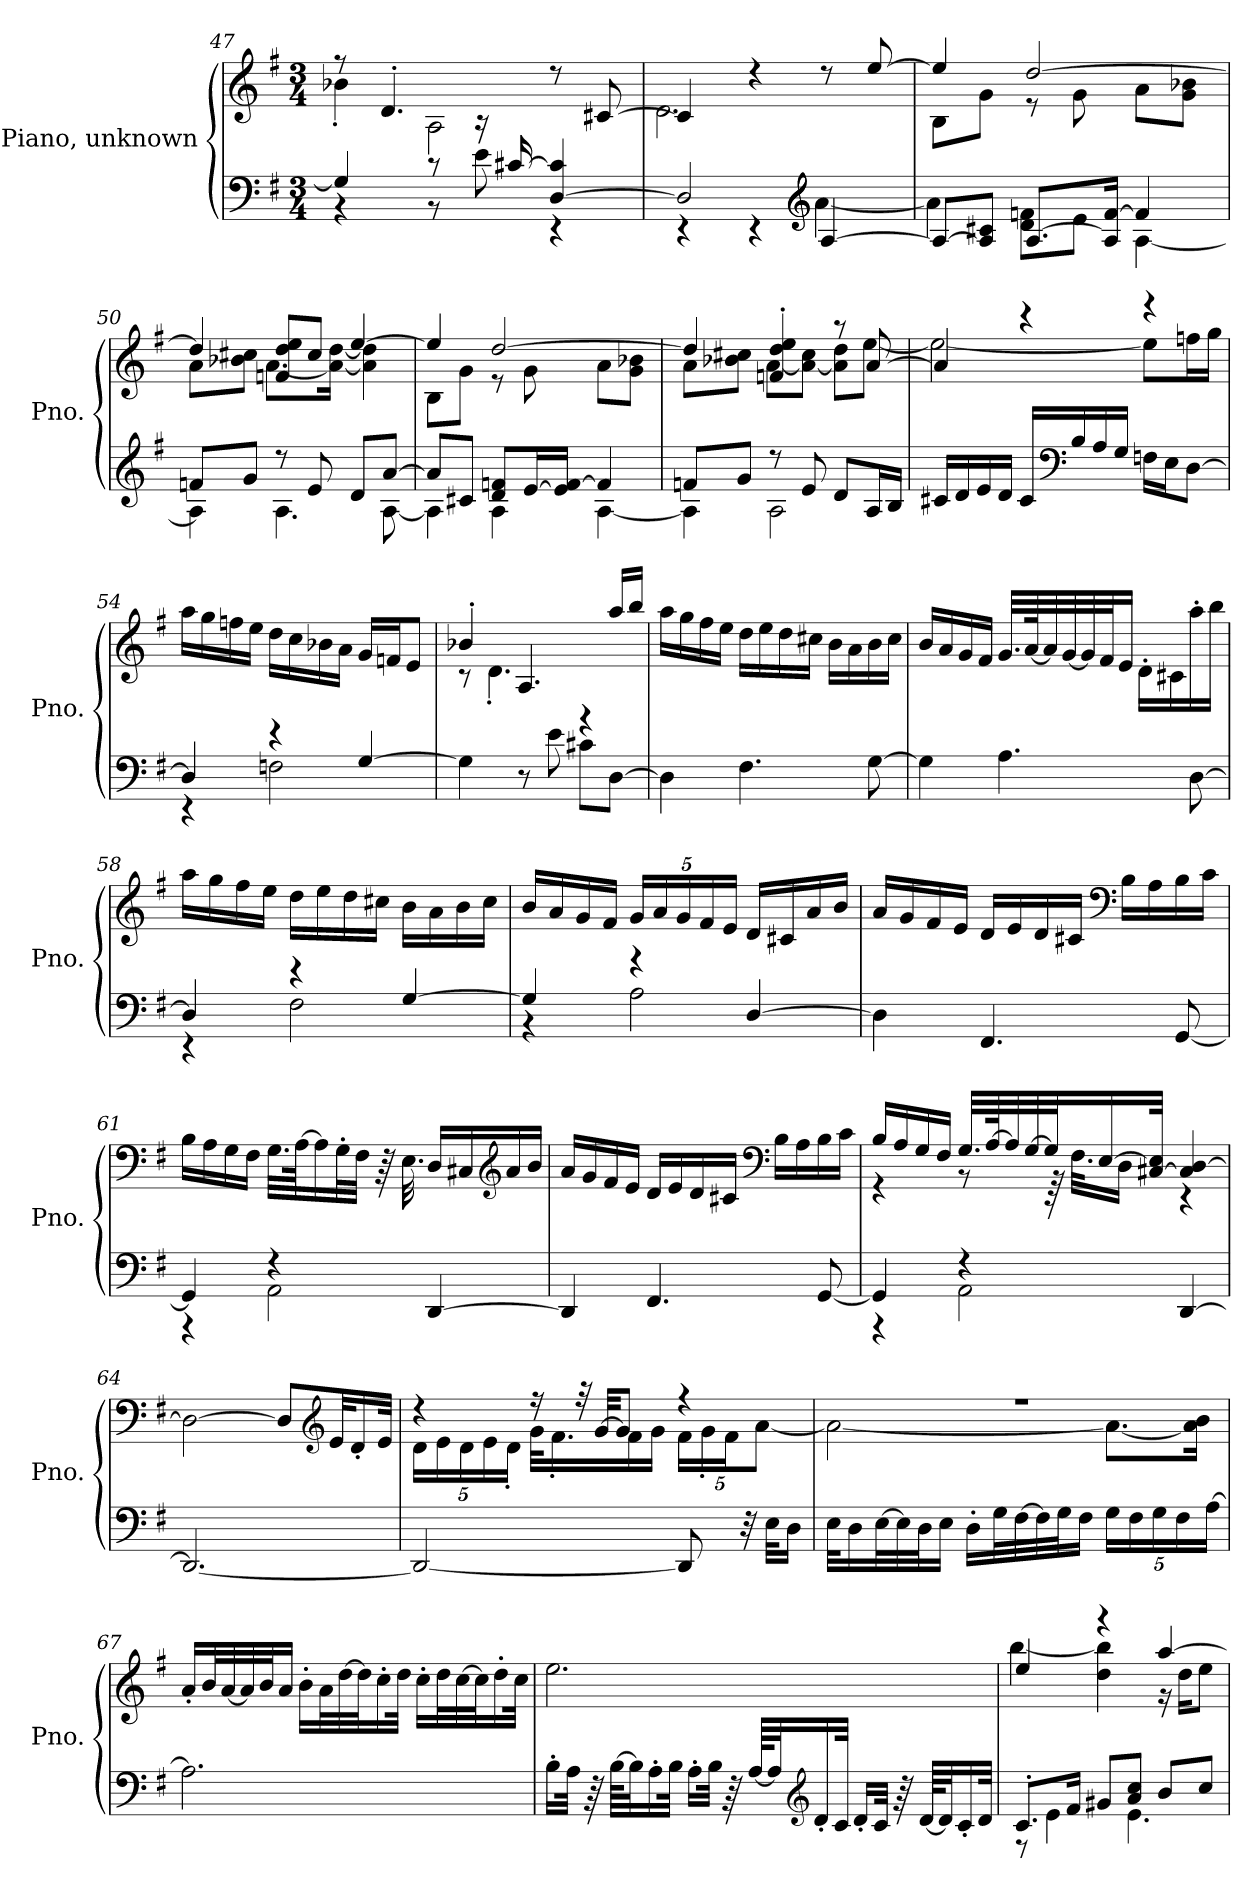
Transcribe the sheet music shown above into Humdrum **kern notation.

**kern	**kern
*part1	*part1
*staff2	*staff1
*I"Piano, unknown	*
*I'Pno.	*
*clefF4	*clefG2
*k[f#]	*k[f#]
*M3/4	*M3/4
=47	=47
*^	*^
4G/]	4r	8r	4b-X'\
.	.	4.d'/	.
8r	8r	.	2A\
16r	8e\	.	.
[16c#X/	.	.	.
[4D/ 4c#/]	4r	8r	.
.	.	[8c#X/	.
!!LO:PB:g=z	!!
=48	=48	=48	=48
2D/]	4r	4c#/]	2.d\
.	4r	4r	.
*clefG2	*	*	*
[4A/	[4a\	8r	.
.	.	[8ee/	.
=49	=49	=49	=49
8A/L_	4a\]	4ee/]	8B\L
8A/] 8c#X/J	.	.	8g\J
[8.A/L	8d\ 8fn\L	[2dd/	8r
.	8e\J	.	8g\
16A/] [16f/Jk	.	.	.
4f/]	[4A\	.	8a\L
.	.	.	8g\ 8b-X\J
=50	=50	=50	=50
8fn/L	4A\]	4dd/]	8a\L
8g/J	.	.	8b-X\ 8cc#X\J
8r	4.A\	8fn/ 8dd/ 8ee/L	[8.a\L
8e/	.	8cc#/J	.
.	.	.	16a\_ [16dd\Jk
8d/L	.	[4ee/	4a\] 4dd\]
[8a/J	[8A\	.	.
=51	=51	=51	=51
8a/L]	4A\]	4ee/]	8B\L
8c#X/J	.	.	8g\J
8d/ 8fn/L	4A\	[2dd/	8r
[16e/L	.	.	8g\
16e/] [16f/JJ	.	.	.
4f/]	[4A\	.	8a\L
.	.	.	8g\ 8b-X\J
!!LO:LB:g=z	!!
=52	=52	=52	=52
8fn/L	4A\]	4dd/]	8a\L
8g/J	.	.	8b-X\ 8cc#X\J
8r	2A\	4fn/' 4dd/' 4ee/'	[8a\L
8e/	.	.	8a\_ 8cc#\J
8d/L	.	8r	8a\] 8dd\L
16A/L	.	[8a/	[8ee\J
16B/JJ	.	.	.
*v	*v	*	*
=53	=53	=53
16c#X/LL	4a/]	2ee\_
16d/	.	.
16e/	.	.
16d/JJ	.	.
16c#/LL	4r	.
*clefF4	*	*
16B/	.	.
16A/	.	.
16G/JJ	.	.
16Fn\LL	4r	8ee\L]
16E\J	.	.
[8D\J	.	16ffn\L
.	.	16gg\JJ
*	*v	*v
=54	=54
*^	*
4D/]	4r	16aa\LL
.	.	16gg\
.	.	16ffn\
.	.	16ee\JJ
4r	2Fn\	16dd\LL
.	.	16cc\
.	.	16b-X\
.	.	16a\JJ
[4G/	.	16g/LL
.	.	16fn/J
.	.	8e/J
*v	*v	*
!!LO:LB:g=z
=55	=55
*	*^
4G\]	4b-X'/	8r
.	.	4.d'\
8r	4.A/	.
8e\	.	.
8c#X\L	.	4r
[8D\J	16aa/LL	.
.	16bb/JJ	.
*	*v	*v
=56	=56
4D\]	16aa\LL
.	16gg\
.	16ff#\
.	16ee\JJ
4.F#\	16dd\LL
.	16ee\
.	16dd\
.	16cc#X\JJ
.	16b\LL
.	16a\
[8G\	16b\
.	16cc#\JJ
=57	=57
4G\]	16b/LL
.	16a/
.	16g/
.	16f#/JJ
4.A\	32.g/LLL
.	[64a/K
.	32a/]
.	[32g/
.	32g/]
.	32f#/J
.	16e/JJ
.	16d'\LL
.	16c#X\
[8D\	16aa'\
.	16bb\JJ
!!LO:LB:g=z
=58	=58
*^	*
4D/]	4r	16aa\LL
.	.	16gg\
.	.	16ff#\
.	.	16ee\JJ
4r	2F#\	16dd\LL
.	.	16ee\
.	.	16dd\
.	.	16cc#X\JJ
[4G/	.	16b\LL
.	.	16a\
.	.	16b\
.	.	16cc#\JJ
=59	=59	=59
4G/]	4r	16b/LL
.	.	16a/
.	.	16g/
.	.	16f#/JJ
*	*	*Xbrackettup
4r	2A\	20g/LL
.	.	20a/
.	.	20g/
.	.	20f#/
.	.	20e/JJ
[4D/	.	16d/LL
.	.	16c#X/
.	.	16a/
.	.	16b/JJ
*v	*v	*
=60	=60
4D\]	16a/LL
.	16g/
.	16f#/
.	16e/JJ
4.FF#/	16d/LL
.	16e/
.	16d/
.	16c#X/JJ
*	*clefF4
.	16B\LL
.	16A\
[8GG/	16B\
.	16c#\JJ
!!LO:LB:g=z
=61	=61
*^	*
4GG/]	4r	16B\LL
.	.	16A\
.	.	16G\
.	.	16F#\JJ
4r	2AA\	32.G\LLL
.	.	[64A\JK
.	.	16A\]
.	.	32G'\L
.	.	32F#\JJJ
.	.	64r
.	.	32.E\
[4DD/	.	16D/LL
.	.	16C#X/
*	*	*clefG2
.	.	16a/
.	.	16b/JJ
*v	*v	*
=62	=62
4DD/]	16a/LL
.	16g/
.	16f#/
.	16e/JJ
4.FF#/	16d/LL
.	16e/
.	16d/
.	16c#X/JJ
*	*clefF4
.	16B\LL
.	16A\
[8GG/	16B\
.	16c#\JJ
!!LO:LB:g=z
=63	=63
*^	*^
4GG/]	4r	16B/LL	4r
.	.	16A/	.
.	.	16G/	.
.	.	16F#/JJ	.
4r	2AA\	32.G/LLL	8r
.	.	[64A/K	.
.	.	32A/]	.
.	.	[32G/	.
.	.	32G/J]	64r
.	.	.	32.F#\KLL
.	.	[16E/	.
.	.	.	16D\JJ
.	.	[32C#X/ 32E/]JJk	.
[4DD/	.	4C#/] [4D/	4r
*v	*v	*	*
*	*v	*v
=64	=64
2.DD/_	2D\_
.	8D/L]
*	*clefG2
.	32e/KL
.	16d'/
.	32e/JJk
=65	=65
*	*^
2DD/_	4r	20d\LL
.	.	20e\
.	.	20d\
.	.	20e\
.	.	20d'\JJ
.	16r	32g\KLL
.	.	16.f#'\
.	32r	.
.	[32g/KKL	.
.	8g/J]	16f#\
.	.	16g\JJ
8DD/]	4r	20f#\LL
.	.	20g'\
.	.	20f#\J
32r	.	.
.	.	[10a\J
32E\KLL	.	.
16D\JJ	.	.
!!LO:PB:g=z	!!
=66	=66	=66
32E\KLL	2.r	2a\_
16D\	.	.
[32E\L	.	.
32E\]	.	.
32D\J	.	.
16E\JJ	.	.
16D'\LL	.	.
32G\L	.	.
[32F#\	.	.
32F#\]	.	.
32G\J	.	.
16F#\JJ	.	.
*Xbrackettup	*	*
20G\LL	.	8.a\L_
20F#\	.	.
20G\	.	.
20F#\	.	.
.	.	16a\] 16b\Jk
[20A\JJ	.	.
*	*v	*v
=67	=67
2.A\]	16a'/LL
.	32b/L
.	[32a/
.	32a/]
.	32b/J
.	16a/JJ
.	16b'\LL
.	32a\L
.	[32dd\
.	32dd\J]
.	16cc'\
.	32dd\JJk
.	16cc'\LL
.	32dd\L
.	[32cc\
.	32cc\J]
.	16dd'\
.	32cc\JJk
!!LO:LB:g=z
=68	=68
16B'\LL	2.ee\
32A\JJk	.
64r	.
[64B\KLLL	.
32B\J]	.
16A'\	.
32B\JJk	.
16A'\LL	.
32B\JJk	.
64r	.
[64A/KLLL	.
32A/J]	.
*clefG2	*
16d'/	.
32c/JJk	.
16d'/LL	.
32c/JJk	.
64r	.
[64d/KLLL	.
32d/J]	.
16c'/	.
32d/JJk	.
=69	=69
*^	*^
8.c'/L	8r	4ee/	[4bb\
.	4e\	.	.
16f#/Jk	.	.	.
8g#X/L	.	4r	4dd\ 4bb\]
8a/ 8cc/J	4.e\	.	.
8b/L	.	[4aa/	16r
.	.	.	16dd\KL
8cc/J	.	.	8ee\J
*v	*v	*	*
*	*v	*v
=	=
*-	*-
